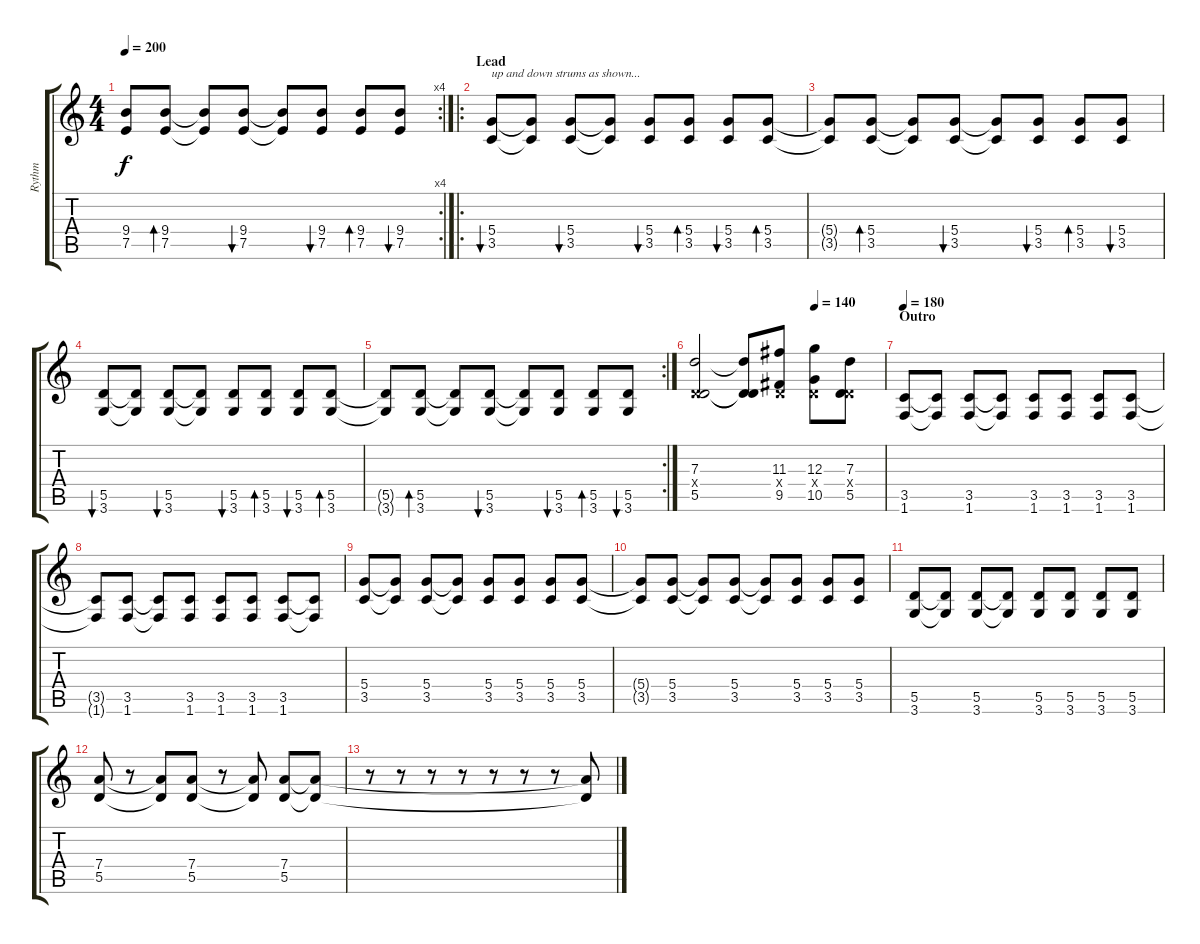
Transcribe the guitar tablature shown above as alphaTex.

\track ("Rythm" "Rythm") {instrument distortionguitar}
\staff {score tabs}
\tuning (E4 B3 G3 D3 A2 E2) {hide}
\rc 4
\ts (4 4)
\tempo 200
\clef g2
\ks c
(9.4{t} 7.5{t}).8{dy f} (9.4 7.5).8{bd 60} (9.4{t} 7.5{t}).8 (9.4 7.5).8{bu 60} (9.4{t} 7.5{t}).8 (9.4 7.5).8{bu 60} (9.4 7.5).8{bd 60} (9.4 7.5).8{bu 60} |
\ro
\section ("" "Lead")
(5.4 3.5).8{bu 60 txt "up and down strums as shown..."} (5.4{t} 3.5{t}).8 (5.4 3.5).8{bu 60} (5.4{t} 3.5{t}).8 (5.4 3.5).8{bu 60} (5.4 3.5).8{bd 60} (5.4 3.5).8{bu 60} (5.4 3.5).8{bd 60} |
(5.4{t} 3.5{t}).8 (5.4 3.5).8{bd 60} (5.4{t} 3.5{t}).8 (5.4 3.5).8{bu 60} (5.4{t} 3.5{t}).8 (5.4 3.5).8{bu 60} (5.4 3.5).8{bd 60} (5.4 3.5).8{bu 60} |
(5.5 3.6).8{bu 60} (5.5{t} 3.6{t}).8 (5.5 3.6).8{bu 60} (5.5{t} 3.6{t}).8 (5.5 3.6).8{bu 60} (5.5 3.6).8{bd 60} (5.5 3.6).8{bu 60} (5.5 3.6).8{bd 60} |
\rc 2
(5.5{t} 3.6{t}).8 (5.5 3.6).8{bd 60} (5.5{t} 3.6{t}).8 (5.5 3.6).8{bu 60} (5.5{t} 3.6{t}).8 (5.5 3.6).8{bu 60} (5.5 3.6).8{bd 60} (5.5 3.6).8{bu 60} |
\tempo (140 0.625)
(7.3 0.4{x} 5.5).2 (7.3{t} 0.4{t} 5.5{t}).8 (11.3 0.4{x} 9.5).8 (12.3 0.4{x} 10.5).8 (7.3 0.4{x} 5.5).8 |
\section ("" "Outro")
\tempo 200
\tempo 180
(3.5 1.6).8 (3.5{t} 1.6{t}).8 (3.5 1.6).8 (3.5{t} 1.6{t}).8 (3.5 1.6).8 (3.5 1.6).8 (3.5 1.6).8 (3.5 1.6).8 |
(3.5{t} 1.6{t}).8 (3.5 1.6).8 (3.5{t} 1.6{t}).8 (3.5 1.6).8 (3.5 1.6).8 (3.5 1.6).8 (3.5 1.6).8 (3.5{t} 1.6{t}).8 |
(5.4 3.5).8 (5.4{t} 3.5{t}).8 (5.4 3.5).8 (5.4{t} 3.5{t}).8 (5.4 3.5).8 (5.4 3.5).8 (5.4 3.5).8 (5.4 3.5).8 |
(5.4{t} 3.5{t}).8 (5.4 3.5).8 (5.4{t} 3.5{t}).8 (5.4 3.5).8 (5.4{t} 3.5{t}).8 (5.4 3.5).8 (5.4 3.5).8 (5.4 3.5).8 |
(5.5 3.6).8 (5.5{t} 3.6{t}).8 (5.5 3.6).8 (5.5{t} 3.6{t}).8 (5.5 3.6).8 (5.5 3.6).8 (5.5 3.6).8 (5.5 3.6).8 |
(7.4 5.5).8 r.8 (7.4{t} 5.5{t}).8 (7.4 5.5).8 r.8 (7.4{t} 5.5{t}).8 (7.4 5.5).8 (7.4{t} 5.5{t}).8 |
r.8 r.8 r.8 r.8 r.8 r.8 r.8 (7.4{t} 5.5{t}).8
